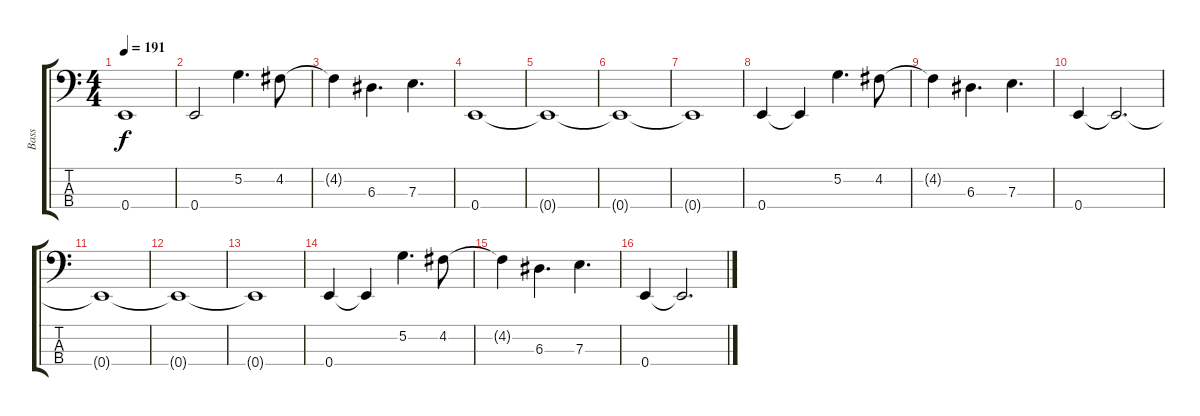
\track ("Bass" "Bass") {instrument electricbassfinger}
\staff {score tabs}
\tuning (G2 D2 A1 E1) {hide}
\ts (4 4)
\tempo 191
\clef f4
\ks c
0.4{t}.1{dy f} |
0.4.2 5.2.4{d} 4.2.8 |
4.2{t}.4 6.3.4{d} 7.3.4{d} |
0.4.1 |
0.4{t}.1 |
0.4{t}.1 |
0.4{t}.1 |
0.4.4 0.4{t}.4 5.2.4{d} 4.2.8 |
4.2{t}.4 6.3.4{d} 7.3.4{d} |
0.4.4 0.4{t}.2{d} |
0.4{t}.1 |
0.4{t}.1 |
0.4{t}.1 |
0.4.4 0.4{t}.4 5.2.4{d} 4.2.8 |
4.2{t}.4 6.3.4{d} 7.3.4{d} |
0.4.4 0.4{t}.2{d}
